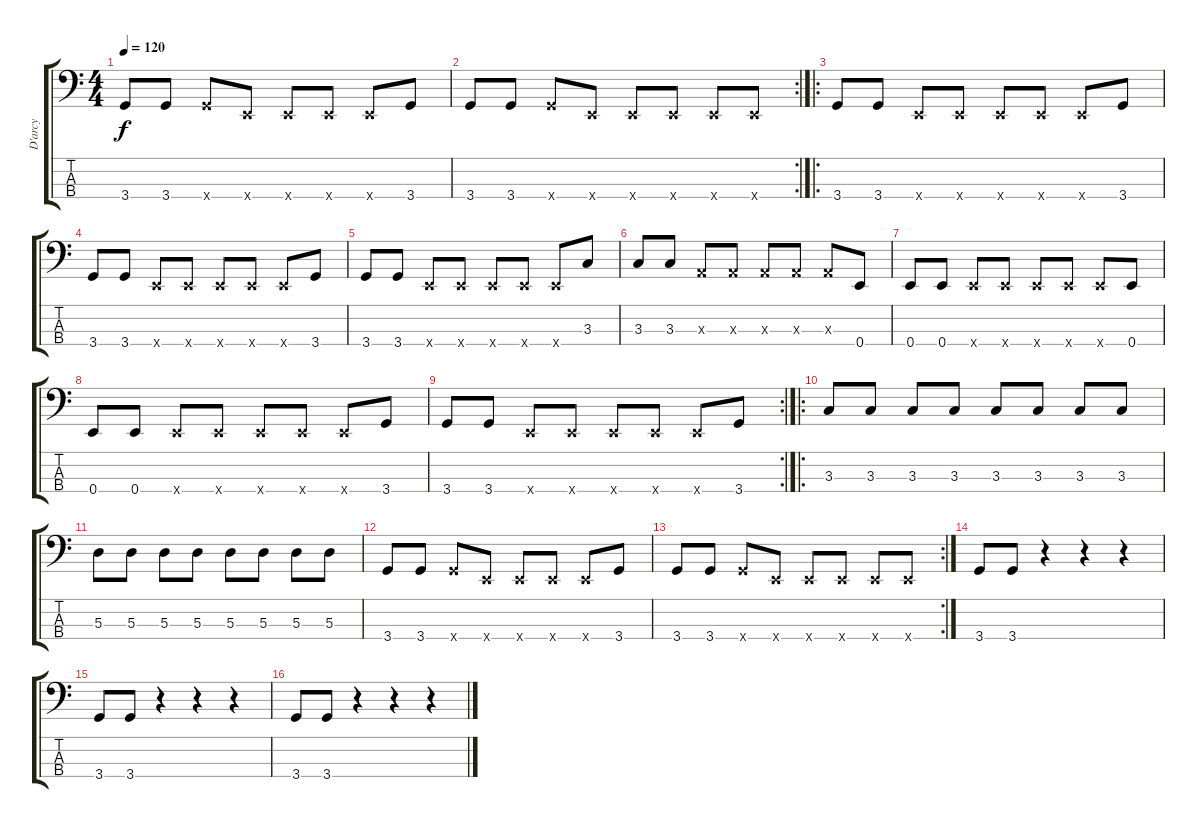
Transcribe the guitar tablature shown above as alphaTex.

\track ("D'arcy" "D'arcy") {instrument acousticguitarnylon}
\staff {score tabs}
\tuning (G2 D2 A1 E1) {hide}
\ts (4 4)
\tempo 120
\clef f4
\ks c
3.4.8{dy f} 3.4.8 3.4{x}.8 0.4{x}.8 0.4{x}.8 0.4{x}.8 0.4{x}.8 3.4.8 |
\rc 2
3.4.8 3.4.8 3.4{x}.8 0.4{x}.8 0.4{x}.8 0.4{x}.8 0.4{x}.8 0.4{x}.8 |
\ro
3.4.8 3.4.8 0.4{x}.8 0.4{x}.8 0.4{x}.8 0.4{x}.8 0.4{x}.8 3.4.8 |
3.4.8 3.4.8 0.4{x}.8 0.4{x}.8 0.4{x}.8 0.4{x}.8 0.4{x}.8 3.4.8 |
3.4.8 3.4.8 0.4{x}.8 0.4{x}.8 0.4{x}.8 0.4{x}.8 0.4{x}.8 3.3.8 |
3.3.8 3.3.8 0.3{x}.8 0.3{x}.8 0.3{x}.8 0.3{x}.8 0.3{x}.8 0.4.8 |
0.4.8 0.4.8 0.4{x}.8 0.4{x}.8 0.4{x}.8 0.4{x}.8 0.4{x}.8 0.4.8 |
0.4.8 0.4.8 0.4{x}.8 0.4{x}.8 0.4{x}.8 0.4{x}.8 0.4{x}.8 3.4.8 |
\rc 2
3.4.8 3.4.8 0.4{x}.8 0.4{x}.8 0.4{x}.8 0.4{x}.8 0.4{x}.8 3.4.8 |
\ro
3.3.8 3.3.8 3.3.8 3.3.8 3.3.8 3.3.8 3.3.8 3.3.8 |
5.3.8 5.3.8 5.3.8 5.3.8 5.3.8 5.3.8 5.3.8 5.3.8 |
3.4.8 3.4.8 3.4{x}.8 0.4{x}.8 0.4{x}.8 0.4{x}.8 0.4{x}.8 3.4.8 |
\rc 2
3.4.8 3.4.8 3.4{x}.8 0.4{x}.8 0.4{x}.8 0.4{x}.8 0.4{x}.8 0.4{x}.8 |
3.4.8 3.4.8 r.4 r.4 r.4 |
3.4.8 3.4.8 r.4 r.4 r.4 |
3.4.8 3.4.8 r.4 r.4 r.4
